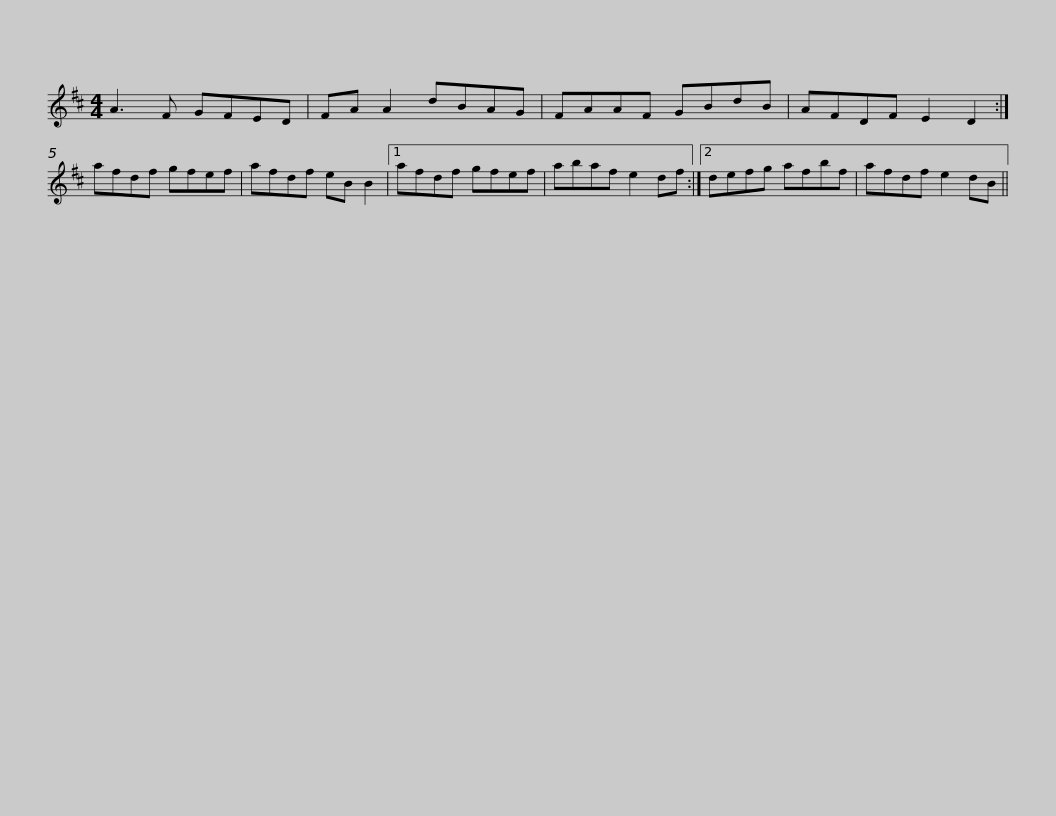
X:1
L:1/8
M:4/4
I:linebreak $
K:D
V:1 treble
V:1
 A3 F GFED | FA A2 dBAG | FAAF GBdB | AFDF E2 D2 :| afdf gfef | %5
 afdf eB B2 |1$ afdf gfef | abaf e2 df :|2 defg afbf | afdf e2 dB || %10
